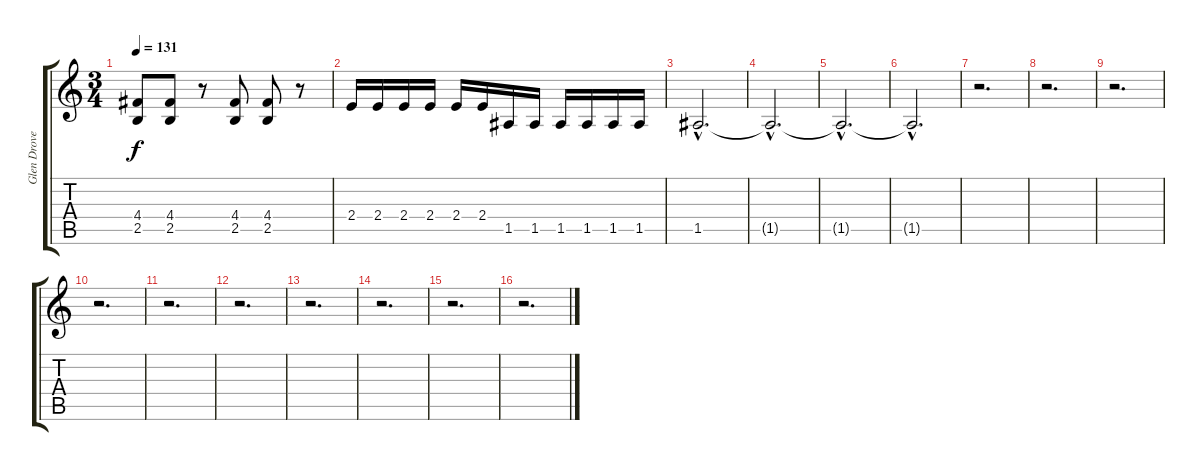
\track ("Glen Drover" "Glen Drove") {instrument overdrivenguitar}
\staff {score tabs}
\tuning (E4 B3 G3 D3 A2 E2) {hide}
\ts (3 4)
\tempo 131
\clef g2
\ks c
(4.4 2.5).8{dy f} (4.4 2.5).8 r.8 (4.4 2.5).8 (4.4 2.5).8 r.8 |
2.4.16 2.4.16 2.4.16 2.4.16 2.4.16 2.4.16 1.5.16 1.5.16 1.5.16 1.5.16 1.5.16 1.5.16 |
1.5{hac}.2{d} |
1.5{hac t}.2{d} |
1.5{hac t}.2{d} |
1.5{hac t}.2{d} |
r.2{d} |
r.2{d} |
r.2{d} |
r.2{d} |
r.2{d} |
r.2{d} |
r.2{d} |
r.2{d} |
r.2{d} |
r.2{d}
